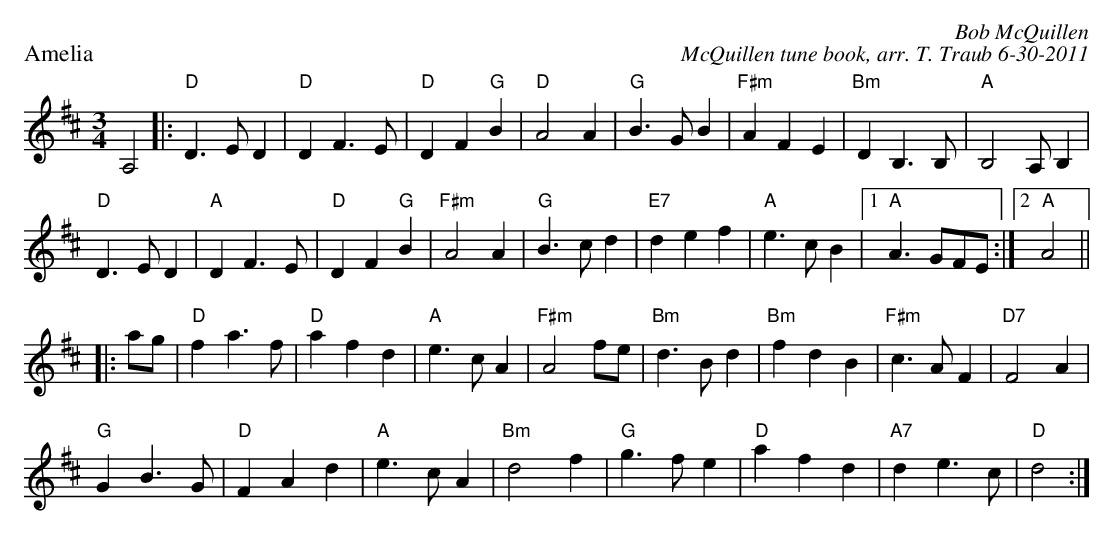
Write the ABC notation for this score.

X:1
P: Amelia
C: Bob McQuillen
C: McQuillen tune book, arr. T. Traub 6-30-2011
M: 3/4
K: D
L: 1/4
A,2|: "D"D>E D|"D"D F>E|"D"D F "G"B|"D"A2 A|"G"B>G B |"F#m"A F E|"Bm"D B,>B,|"A"B,2 A,/B,|
"D"D>E D|"A"D F> E|"D"D F "G"B|"F#m"A2 A|"G"B > c d|"E7"d e f |"A"e> c B |1 "A"A> GF/E/ :| [2 "A"A2 ||
|: a/g/|"D"f a> f|"D"a f d|"A"e > c A|"F#m"A2 f/e/|"Bm"d > B d|"Bm"f d B |"F#m"c > A F|"D7"F2 A|
"G"G B> G |"D"F A d|"A"e> c A|"Bm"d2 f|"G"g > f e|"D"a f d |"A7"d e> c|"D"d2 :|
